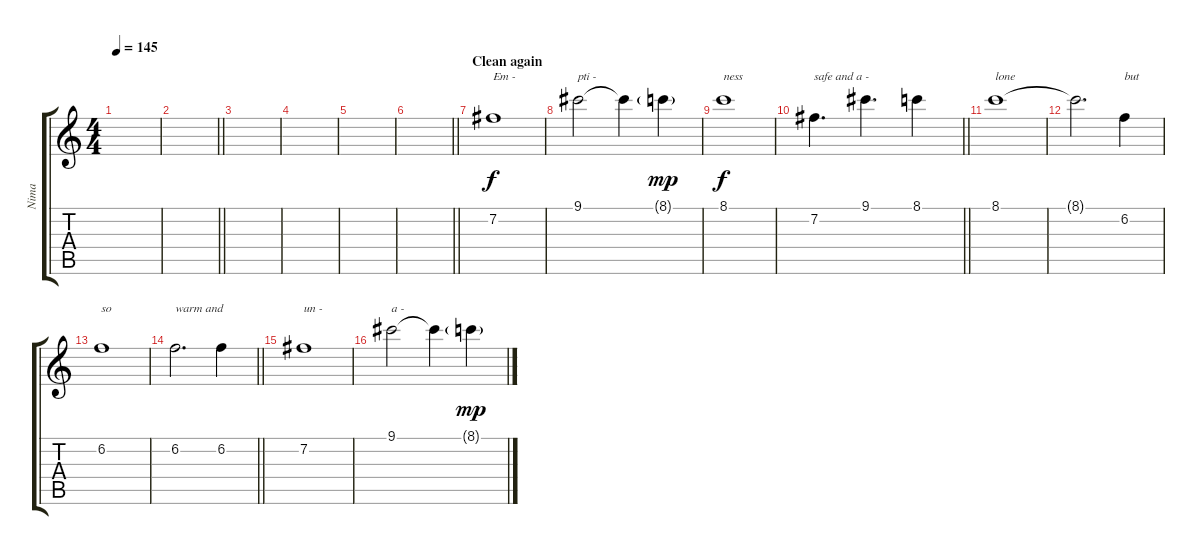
\track ("Nima " "Nima ") {mute instrument acousticguitarsteel}
\staff {score tabs}
\tuning (E4 B3 G3 D3 A2 E2) {hide}
\ts (4 4)
\tempo 145
\clef g2
\ks c
|
\barLineRight lightlight
|
|
|
|
\barLineRight lightlight
|
\section ("" "Clean again")
7.2.1{txt "Em -" volume 16 instrument pad1newage} |
9.1.2{txt "pti -"} 9.1{t}.4 8.1{g}.4{dy mp} |
8.1.1{txt "ness" dy f} |
\barLineRight lightlight
7.2.4{d txt "safe and a -"} 9.1.4{d} 8.1.4 |
8.1.1{txt "lone"} |
8.1{t}.2{d} 6.2.4{txt "but"} |
6.2.1{txt "so"} |
\barLineRight lightlight
6.2.2{d txt "warm and"} 6.2.4 |
7.2.1{txt "un -"} |
9.1.2{txt "a -"} 9.1{t}.4 8.1{g}.4{dy mp}
